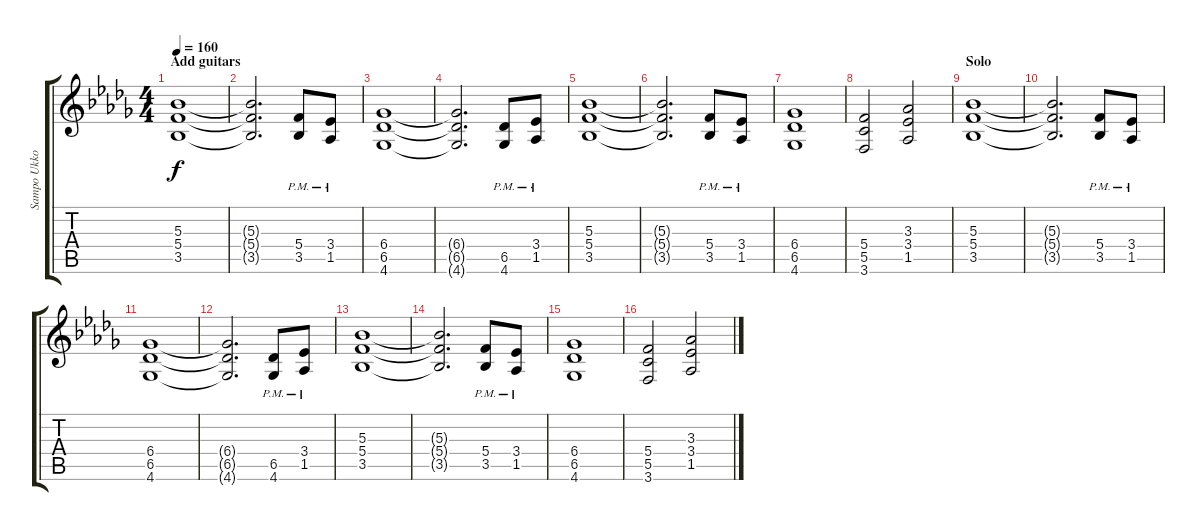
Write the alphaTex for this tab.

\track ("Sampo Ukkola (rhythm)" "Sampo Ukko") {instrument distortionguitar}
\staff {score tabs}
\tuning (D4 A3 F3 C3 G2 D2) {hide}
\ts (4 4)
\section ("" "Add guitars")
\tempo 160
\clef g2
\ks bbminor
(5.3 5.4 3.5).1{dy f} |
(5.3{t} 5.4{t} 3.5{t}).2{d} (5.4{pm} 3.5{pm}).8 (3.4{pm} 1.5{pm}).8 |
(6.4 6.5 4.6).1 |
(6.4{t} 6.5{t} 4.6{t}).2{d} (6.5{pm} 4.6{pm}).8 (3.4{pm} 1.5{pm}).8 |
(5.3 5.4 3.5).1 |
(5.3{t} 5.4{t} 3.5{t}).2{d} (5.4{pm} 3.5{pm}).8 (3.4{pm} 1.5{pm}).8 |
(6.4 6.5 4.6).1 |
(5.4 5.5 3.6).2 (3.3 3.4 1.5).2 |
\section ("" "Solo")
(5.3 5.4 3.5).1 |
(5.3{t} 5.4{t} 3.5{t}).2{d} (5.4{pm} 3.5{pm}).8 (3.4{pm} 1.5{pm}).8 |
(6.4 6.5 4.6).1 |
(6.4{t} 6.5{t} 4.6{t}).2{d} (6.5{pm} 4.6{pm}).8 (3.4{pm} 1.5{pm}).8 |
(5.3 5.4 3.5).1 |
(5.3{t} 5.4{t} 3.5{t}).2{d} (5.4{pm} 3.5{pm}).8 (3.4{pm} 1.5{pm}).8 |
(6.4 6.5 4.6).1 |
(5.4 5.5 3.6).2 (3.3 3.4 1.5).2
